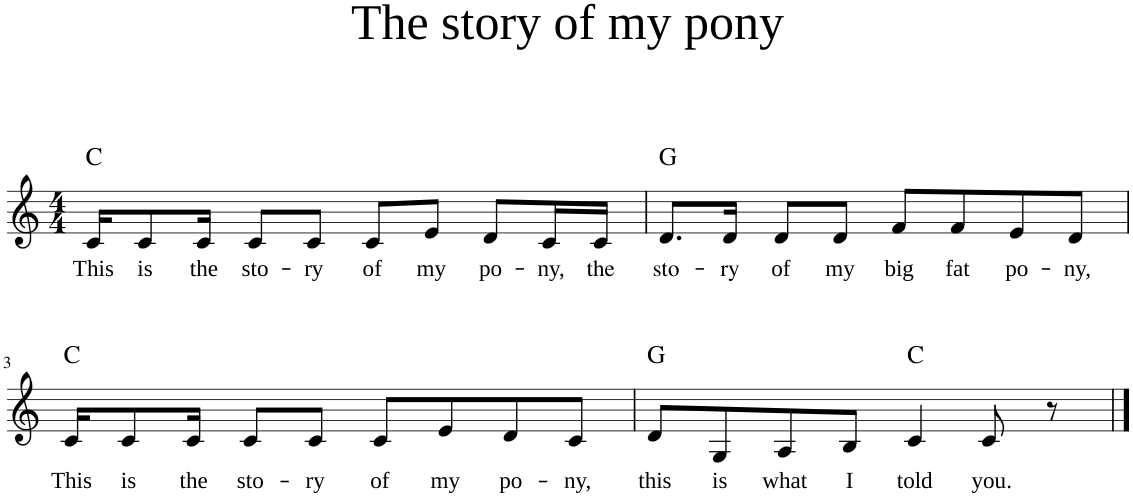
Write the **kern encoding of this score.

**kern	**text	**harte
*part1	*part1	*part1
*staff1	*staff1	*
*I"Piano	*	*
*I'Pno	*	*
*clefG2	*	*
*k[]	*	*
*M4/4	*	*
=1	=1	=1
!	!LO:LY:b	!
16c/KL	This	C:maj
!	!LO:LY:b	!
8c/	is	.
!	!LO:LY:b	!
16c/Jk	the	.
!	!LO:LY:b	!
8c/L	sto-	.
!	!LO:LY:b	!
8c/J	-ry	.
!	!LO:LY:b	!
8c/L	of	.
!	!LO:LY:b	!
8e/J	my	.
!	!LO:LY:b	!
8d/L	po-	.
!	!LO:LY:b	!
16c/L	-ny,	.
!	!LO:LY:b	!
16c/JJ	the	.
=2	=2	=2
!	!LO:LY:b	!
8.d/L	sto-	G:maj
!	!LO:LY:b	!
16d/Jk	-ry	.
!	!LO:LY:b	!
8d/L	of	.
!	!LO:LY:b	!
8d/J	my	.
!	!LO:LY:b	!
8f/L	big	.
!	!LO:LY:b	!
8f/	fat	.
!	!LO:LY:b	!
8e/	po-	.
!	!LO:LY:b	!
8d/J	-ny,	.
!!LO:LB:g=z
=3	=3	=3
!	!LO:LY:b	!
16c/KL	This	C:maj
!	!LO:LY:b	!
8c/	is	.
!	!LO:LY:b	!
16c/Jk	the	.
!	!LO:LY:b	!
8c/L	sto-	.
!	!LO:LY:b	!
8c/J	-ry	.
!	!LO:LY:b	!
8c/L	of	.
!	!LO:LY:b	!
8e/	my	.
!	!LO:LY:b	!
8d/	po-	.
!	!LO:LY:b	!
8c/J	-ny,	.
=4	=4	=4
!	!LO:LY:b	!
8d/L	this	G:maj
!	!LO:LY:b	!
8G/	is	.
!	!LO:LY:b	!
8A/	what	.
!	!LO:LY:b	!
8B/J	I	.
!	!LO:LY:b	!
4c/	told	C:maj
!	!LO:LY:b	!
8c/	you.	.
8r	.	.
==	==	==
*-	*-	*-
